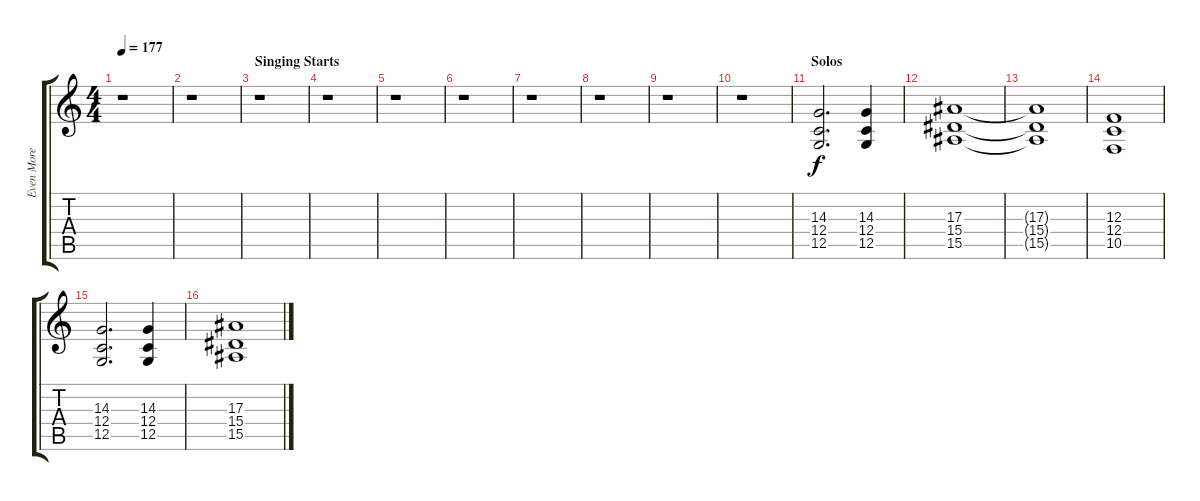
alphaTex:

\track ("Even More Keys" "Even More ") {instrument tremolostrings}
\staff {score tabs}
\tuning (D4 A3 F3 C3 G2 D2) {hide}
\ts (4 4)
\tempo 177
\clef g2
\ks c
r.1{dy f} |
r.1 |
\section ("" "Singing Starts")
r.1 |
r.1 |
r.1 |
r.1 |
r.1 |
r.1 |
r.1 |
r.1 |
\section ("" "Solos")
(14.3 12.4 12.5).2{d} (14.3 12.4 12.5).4 |
(17.3 15.4 15.5).1 |
(17.3{t} 15.4{t} 15.5{t}).1 |
(12.3 12.4 10.5).1 |
(14.3 12.4 12.5).2{d} (14.3 12.4 12.5).4 |
(17.3 15.4 15.5).1
